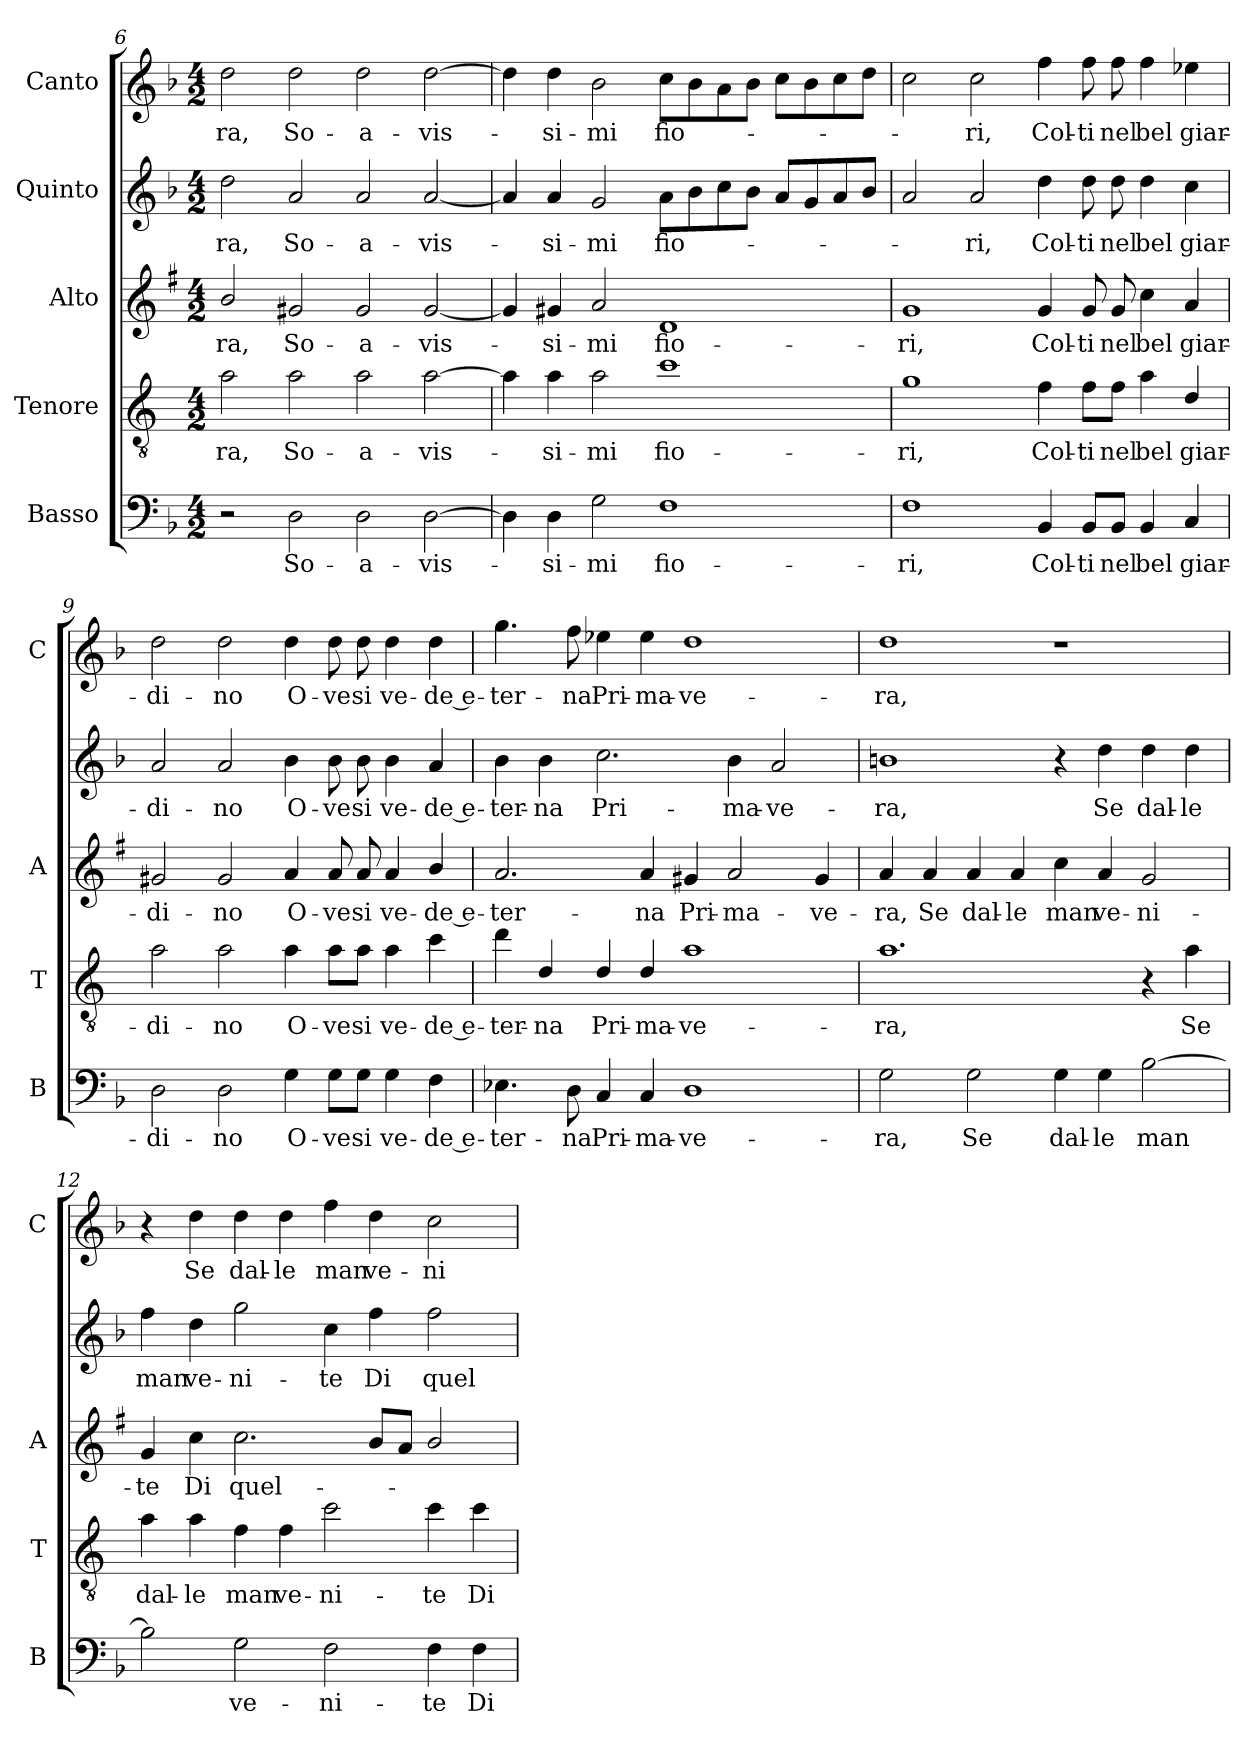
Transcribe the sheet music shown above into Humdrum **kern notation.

**kern	**text	**kern	**text	**kern	**text	**kern	**text	**kern	**text
*part5	*part5	*part4	*part4	*part3	*part3	*part2	*part2	*part1	*part1
*staff5	*staff5	*staff4	*staff4	*staff3	*staff3	*staff2	*staff2	*staff1	*staff1
*I"Basso	*	*I"Tenore	*	*I"Alto	*	*I"Quinto	*	*I"Canto	*
*I'B	*	*I'T	*	*I'A	*	*	*	*I'C	*
*clefF4	*	*clefGv2	*	*clefG2	*	*clefG2	*	*clefG2	*
*	*	*ITrd4c7	*	*ITrd1c2	*	*	*	*	*
*k[b-]	*	*k[b-]	*	*k[b-]	*	*k[b-]	*	*k[b-]	*
*F:	*	*F:	*	*F:	*	*F:	*	*F:	*
*M4/2	*	*M4/2	*	*M4/2	*	*M4/2	*	*M4/2	*
=6	=6	=6	=6	=6	=6	=6	=6	=6	=6
!	!	!	!LO:LY:b	!	!LO:LY:b	!	!LO:LY:b	!	!LO:LY:b
2r	.	2d\	-ra,	2a/	-ra,	2dd\	-ra,	2dd\	-ra,
!	!LO:LY:b	!	!LO:LY:b	!	!LO:LY:b	!	!LO:LY:b	!	!LO:LY:b
2D\	So-	2d\	So-	2f#X/	So-	2a/	So-	2dd\	So-
!	!LO:LY:b	!	!LO:LY:b	!	!LO:LY:b	!	!LO:LY:b	!	!LO:LY:b
2D\	-a-	2d\	-a-	2f#/	-a-	2a/	-a-	2dd\	-a-
!	!LO:LY:b	!	!LO:LY:b	!	!LO:LY:b	!	!LO:LY:b	!	!LO:LY:b
[2D\	-vis-	[2d\	-vis-	[2f#/	-vis-	[2a/	-vis-	[2dd\	-vis-
=7	=7	=7	=7	=7	=7	=7	=7	=7	=7
4D\]	.	4d\]	.	4f#/]	.	4a/]	.	4dd\]	.
!	!LO:LY:b	!	!LO:LY:b	!	!LO:LY:b	!	!LO:LY:b	!	!LO:LY:b
4D\	-si-	4d\	-si-	4f#X/	-si-	4a/	-si-	4dd\	-si-
!	!LO:LY:b	!	!LO:LY:b	!	!LO:LY:b	!	!LO:LY:b	!	!LO:LY:b
2G\	-mi	2d\	-mi	2g/	-mi	2g/	-mi	2b-\	-mi
!	!LO:LY:b	!	!LO:LY:b	!	!LO:LY:b	!	!LO:LY:b	!	!LO:LY:b
1F	fio-	1f	fio-	1c	fio-	8a\L	fio-	8cc\L	fio-
.	.	.	.	.	.	8b-\	.	8b-\	.
.	.	.	.	.	.	8cc\	.	8a\	.
.	.	.	.	.	.	8b-\J	.	8b-\J	.
.	.	.	.	.	.	8a/L	.	8cc\L	.
.	.	.	.	.	.	8g/	.	8b-\	.
.	.	.	.	.	.	8a/	.	8cc\	.
.	.	.	.	.	.	8b-/J	.	8dd\J	.
!!LO:LB:g=z
=8	=8	=8	=8	=8	=8	=8	=8	=8	=8
!	!LO:LY:b	!	!LO:LY:b	!	!LO:LY:b	!	!	!	!
1F	-ri,	1c	-ri,	1f	-ri,	2a/	.	2cc\	.
!	!	!	!	!	!	!	!LO:LY:b	!	!LO:LY:b
.	.	.	.	.	.	2a/	-ri,	2cc\	-ri,
!	!LO:LY:b	!	!LO:LY:b	!	!LO:LY:b	!	!LO:LY:b	!	!LO:LY:b
4BB-/	Col-	4B-\	Col-	4f/	Col-	4dd\	Col-	4ff\	Col-
!	!LO:LY:b	!	!LO:LY:b	!	!LO:LY:b	!	!LO:LY:b	!	!LO:LY:b
8BB-/L	-ti	8B-\L	-ti	8f/	-ti	8dd\	-ti	8ff\	-ti
!	!LO:LY:b	!	!LO:LY:b	!	!LO:LY:b	!	!LO:LY:b	!	!LO:LY:b
8BB-/J	nel	8B-\J	nel	8f/	nel	8dd\	nel	8ff\	nel
!	!LO:LY:b	!	!LO:LY:b	!	!LO:LY:b	!	!LO:LY:b	!	!LO:LY:b
4BB-/	bel	4d\	bel	4b-\	bel	4dd\	bel	4ff\	bel
!	!LO:LY:b	!	!LO:LY:b	!	!LO:LY:b	!	!LO:LY:b	!	!LO:LY:b
4C/	giar-	4G/	giar-	4g/	giar-	4cc\	giar-	4ee-X\	giar-
=9	=9	=9	=9	=9	=9	=9	=9	=9	=9
!	!LO:LY:b	!	!LO:LY:b	!	!LO:LY:b	!	!LO:LY:b	!	!LO:LY:b
2D\	-di-	2d\	-di-	2f#X/	-di-	2a/	-di-	2dd\	-di-
!	!LO:LY:b	!	!LO:LY:b	!	!LO:LY:b	!	!LO:LY:b	!	!LO:LY:b
2D\	-no	2d\	-no	2f#/	-no	2a/	-no	2dd\	-no
!	!LO:LY:b	!	!LO:LY:b	!	!LO:LY:b	!	!LO:LY:b	!	!LO:LY:b
4G\	O-	4d\	O-	4g/	O-	4b-\	O-	4dd\	O-
!	!LO:LY:b	!	!LO:LY:b	!	!LO:LY:b	!	!LO:LY:b	!	!LO:LY:b
8G\L	-ve	8d\L	-ve	8g/	-ve	8b-\	-ve	8dd\	-ve
!	!LO:LY:b	!	!LO:LY:b	!	!LO:LY:b	!	!LO:LY:b	!	!LO:LY:b
8G\J	si	8d\J	si	8g/	si	8b-\	si	8dd\	si
!	!LO:LY:b	!	!LO:LY:b	!	!LO:LY:b	!	!LO:LY:b	!	!LO:LY:b
4G\	ve-	4d\	ve-	4g/	ve-	4b-\	ve-	4dd\	ve-
!	!LO:LY:b	!	!LO:LY:b	!	!LO:LY:b	!	!LO:LY:b	!	!LO:LY:b
4F\	-de e-	4f\	-de e-	4a/	-de e-	4a/	-de e-	4dd\	-de e-
=10	=10	=10	=10	=10	=10	=10	=10	=10	=10
!	!LO:LY:b	!	!LO:LY:b	!	!LO:LY:b	!	!LO:LY:b	!	!LO:LY:b
4.E-X\	-ter-	4g\	-ter-	2.g/	-ter-	4b-\	-ter-	4.gg\	-ter-
!	!	!	!LO:LY:b	!	!	!	!LO:LY:b	!	!
.	.	4G/	-na	.	.	4b-\	-na	.	.
!	!LO:LY:b	!	!	!	!	!	!	!	!LO:LY:b
8D\	-na	.	.	.	.	.	.	8ff\	-na
!	!LO:LY:b	!	!LO:LY:b	!	!	!	!LO:LY:b	!	!LO:LY:b
4C/	Pri-	4G/	Pri-	.	.	2.cc\	Pri-	4ee-X\	Pri-
!	!LO:LY:b	!	!LO:LY:b	!	!LO:LY:b	!	!	!	!LO:LY:b
4C/	-ma-	4G/	-ma-	4g/	-na	.	.	4ee-\	-ma-
!	!LO:LY:b	!	!LO:LY:b	!	!LO:LY:b	!	!	!	!LO:LY:b
1D	-ve-	1d	-ve-	4f#X/	Pri-	.	.	1dd	-ve-
!	!	!	!	!	!LO:LY:b	!	!LO:LY:b	!	!
.	.	.	.	2g/	-ma-	4b-\	-ma-	.	.
!	!	!	!	!	!	!	!LO:LY:b	!	!
.	.	.	.	.	.	2a/	-ve-	.	.
!	!	!	!	!	!LO:LY:b	!	!	!	!
.	.	.	.	4f#/	-ve-	.	.	.	.
!!LO:PB:g=z
=11	=11	=11	=11	=11	=11	=11	=11	=11	=11
!	!LO:LY:b	!	!LO:LY:b	!	!LO:LY:b	!	!LO:LY:b	!	!LO:LY:b
2G\	-ra,	1.d	-ra,	4g/	-ra,	1bn	-ra,	1dd	-ra,
!	!	!	!	!	!LO:LY:b	!	!	!	!
.	.	.	.	4g/	Se	.	.	.	.
!	!LO:LY:b	!	!	!	!LO:LY:b	!	!	!	!
2G\	Se	.	.	4g/	dal-	.	.	.	.
!	!	!	!	!	!LO:LY:b	!	!	!	!
.	.	.	.	4g/	-le	.	.	.	.
!	!LO:LY:b	!	!	!	!LO:LY:b	!	!	!	!
4G\	dal-	.	.	4b-\	man	4r	.	1r	.
!	!LO:LY:b	!	!	!	!LO:LY:b	!	!LO:LY:b	!	!
4G\	-le	.	.	4g/	ve-	4dd\	Se	.	.
!	!LO:LY:b	!	!	!	!LO:LY:b	!	!LO:LY:b	!	!
[2B-\	man	4r	.	2f/	-ni-	4dd\	dal-	.	.
!	!	!	!LO:LY:b	!	!	!	!LO:LY:b	!	!
.	.	4d\	Se	.	.	4dd\	-le	.	.
=12	=12	=12	=12	=12	=12	=12	=12	=12	=12
!	!	!	!LO:LY:b	!	!LO:LY:b	!	!LO:LY:b	!	!
2B-\]	.	4d\	dal-	4f/	-te	4ff\	man	4r	.
!	!	!	!LO:LY:b	!	!LO:LY:b	!	!LO:LY:b	!	!LO:LY:b
.	.	4d\	-le	4b-\	Di	4dd\	ve-	4dd\	Se
!	!LO:LY:b	!	!LO:LY:b	!	!LO:LY:b	!	!LO:LY:b	!	!LO:LY:b
2G\	ve-	4B-\	man	2.b-\	quel-	2gg\	-ni-	4dd\	dal-
!	!	!	!LO:LY:b	!	!	!	!	!	!LO:LY:b
.	.	4B-\	ve-	.	.	.	.	4dd\	-le
!	!LO:LY:b	!	!LO:LY:b	!	!	!	!LO:LY:b	!	!LO:LY:b
2F\	-ni-	2f\	-ni-	.	.	4cc\	-te	4ff\	man
!	!	!	!	!	!	!	!LO:LY:b	!	!LO:LY:b
.	.	.	.	8a/L	.	4ff\	Di	4dd\	ve-
.	.	.	.	8g/J	.	.	.	.	.
!	!LO:LY:b	!	!LO:LY:b	!	!	!	!LO:LY:b	!	!LO:LY:b
4F\	-te	4f\	-te	2a/	.	2ff\	quel-	2cc\	-ni-
!	!LO:LY:b	!	!LO:LY:b	!	!	!	!	!	!
4F\	Di	4f\	Di	.	.	.	.	.	.
=	=	=	=	=	=	=	=	=	=
*-	*-	*-	*-	*-	*-	*-	*-	*-	*-
